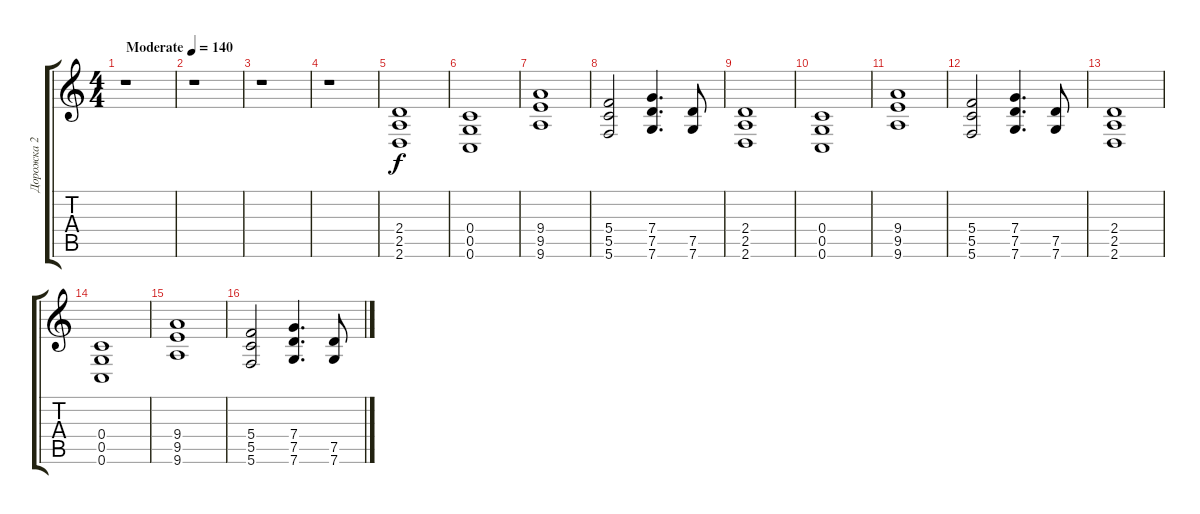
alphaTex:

\track ("Дорожка 2" "Дорожка 2") {instrument overdrivenguitar}
\staff {score tabs}
\tuning (D4 A3 F3 C3 G2 C2) {hide}
\ts (4 4)
\tempo (140 "Moderate")
\clef g2
\ks c
r.1{dy f instrument overdrivenguitar} |
r.1 |
r.1 |
r.1 |
(2.4 2.5 2.6).1 |
(0.4 0.5 0.6).1 |
(9.4 9.5 9.6).1 |
(5.4 5.5 5.6).2 (7.4 7.5 7.6).4{d} (7.5 7.6).8 |
(2.4 2.5 2.6).1 |
(0.4 0.5 0.6).1 |
(9.4 9.5 9.6).1 |
(5.4 5.5 5.6).2 (7.4 7.5 7.6).4{d} (7.5 7.6).8 |
(2.4 2.5 2.6).1 |
(0.4 0.5 0.6).1 |
(9.4 9.5 9.6).1 |
(5.4 5.5 5.6).2 (7.4 7.5 7.6).4{d} (7.5 7.6).8
